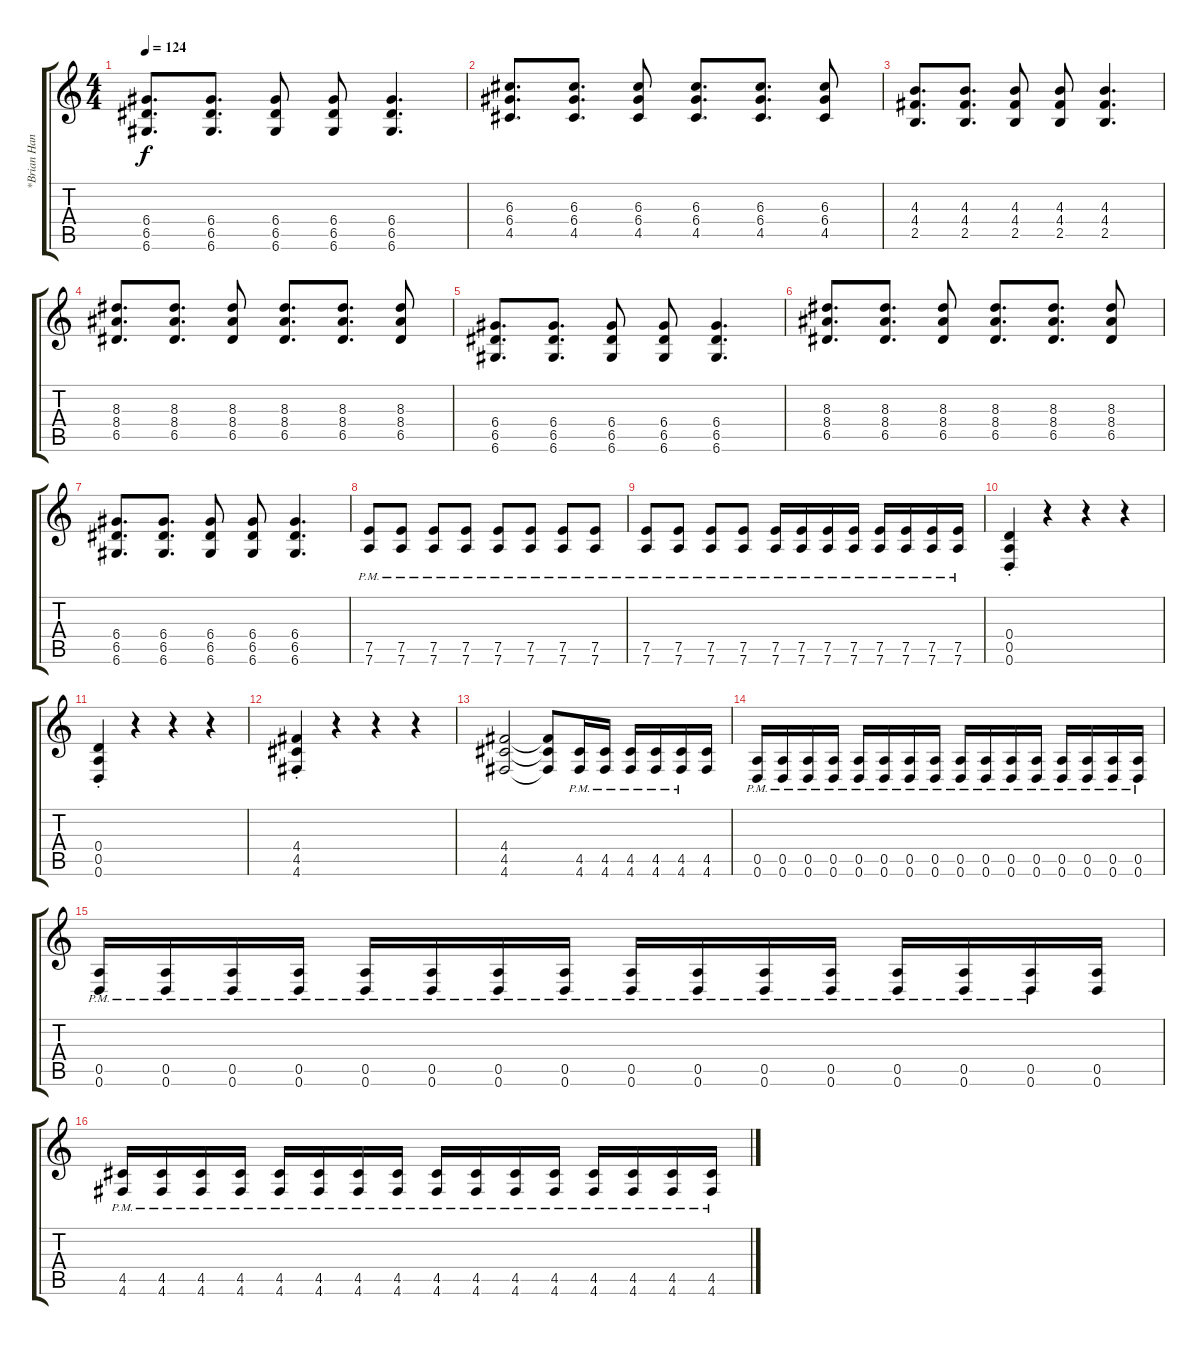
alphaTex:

\track ("*Brian Haner*" "*Brian Han") {instrument distortionguitar}
\staff {score tabs}
\tuning (E4 B3 G3 D3 A2 D2) {hide}
\ts (4 4)
\tempo 124
\clef g2
\ks c
(6.4 6.5 6.6).8{d dy f} (6.4 6.5 6.6).8{d} (6.4 6.5 6.6).8 (6.4 6.5 6.6).8 (6.4 6.5 6.6).4{d} |
(6.3 6.4 4.5).8{d} (6.3 6.4 4.5).8{d} (6.3 6.4 4.5).8 (6.3 6.4 4.5).8{d} (6.3 6.4 4.5).8{d} (6.3 6.4 4.5).8 |
(4.3 4.4 2.5).8{d} (4.3 4.4 2.5).8{d} (4.3 4.4 2.5).8 (4.3 4.4 2.5).8 (4.3 4.4 2.5).4{d} |
(8.3 8.4 6.5).8{d} (8.3 8.4 6.5).8{d} (8.3 8.4 6.5).8 (8.3 8.4 6.5).8{d} (8.3 8.4 6.5).8{d} (8.3 8.4 6.5).8 |
(6.4 6.5 6.6).8{d} (6.4 6.5 6.6).8{d} (6.4 6.5 6.6).8 (6.4 6.5 6.6).8 (6.4 6.5 6.6).4{d} |
(8.3 8.4 6.5).8{d} (8.3 8.4 6.5).8{d} (8.3 8.4 6.5).8 (8.3 8.4 6.5).8{d} (8.3 8.4 6.5).8{d} (8.3 8.4 6.5).8 |
(6.4 6.5 6.6).8{d} (6.4 6.5 6.6).8{d} (6.4 6.5 6.6).8 (6.4 6.5 6.6).8 (6.4 6.5 6.6).4{d} |
(7.5{pm} 7.6{pm}).8 (7.5{pm} 7.6{pm}).8 (7.5{pm} 7.6{pm}).8 (7.5{pm} 7.6{pm}).8 (7.5{pm} 7.6{pm}).8 (7.5{pm} 7.6{pm}).8 (7.5{pm} 7.6{pm}).8 (7.5{pm} 7.6{pm}).8 |
(7.5{pm} 7.6{pm}).8 (7.5{pm} 7.6{pm}).8 (7.5{pm} 7.6{pm}).8 (7.5{pm} 7.6{pm}).8 (7.5{pm} 7.6{pm}).16 (7.5{pm} 7.6{pm}).16 (7.5{pm} 7.6{pm}).16 (7.5{pm} 7.6{pm}).16 (7.5{pm} 7.6{pm}).16 (7.5{pm} 7.6{pm}).16 (7.5{pm} 7.6{pm}).16 (7.5{pm} 7.6{pm}).16 |
(0.4{st} 0.5{st} 0.6{st}).4 r.4 r.4 r.4 |
(0.4{st} 0.5{st} 0.6{st}).4 r.4 r.4 r.4 |
(4.4{st} 4.5{st} 4.6{st}).4 r.4 r.4 r.4 |
(4.4 4.5 4.6).2 (4.4{t} 4.5{t} 4.6{t}).8 (4.5{pm} 4.6{pm}).16 (4.5{pm} 4.6{pm}).16 (4.5{pm} 4.6{pm}).16 (4.5{pm} 4.6{pm}).16 (4.5{pm} 4.6{pm}).16 (4.5 4.6).16 |
(0.5{pm} 0.6{pm}).16 (0.5{pm} 0.6{pm}).16 (0.5{pm} 0.6{pm}).16 (0.5{pm} 0.6{pm}).16 (0.5{pm} 0.6{pm}).16 (0.5{pm} 0.6{pm}).16 (0.5{pm} 0.6{pm}).16 (0.5{pm} 0.6{pm}).16 (0.5{pm} 0.6{pm}).16 (0.5{pm} 0.6{pm}).16 (0.5{pm} 0.6{pm}).16 (0.5{pm} 0.6{pm}).16 (0.5{pm} 0.6{pm}).16 (0.5{pm} 0.6{pm}).16 (0.5{pm} 0.6{pm}).16 (0.5{pm} 0.6{pm}).16 |
(0.5{pm} 0.6{pm}).16 (0.5{pm} 0.6{pm}).16 (0.5{pm} 0.6{pm}).16 (0.5{pm} 0.6{pm}).16 (0.5{pm} 0.6{pm}).16 (0.5{pm} 0.6{pm}).16 (0.5{pm} 0.6{pm}).16 (0.5{pm} 0.6{pm}).16 (0.5{pm} 0.6{pm}).16 (0.5{pm} 0.6{pm}).16 (0.5{pm} 0.6{pm}).16 (0.5{pm} 0.6{pm}).16 (0.5{pm} 0.6{pm}).16 (0.5{pm} 0.6{pm}).16 (0.5{pm} 0.6{pm}).16 (0.5 0.6).16 |
(4.5{pm} 4.6{pm}).16 (4.5{pm} 4.6{pm}).16 (4.5{pm} 4.6{pm}).16 (4.5{pm} 4.6{pm}).16 (4.5{pm} 4.6{pm}).16 (4.5{pm} 4.6{pm}).16 (4.5{pm} 4.6{pm}).16 (4.5{pm} 4.6{pm}).16 (4.5{pm} 4.6{pm}).16 (4.5{pm} 4.6{pm}).16 (4.5{pm} 4.6{pm}).16 (4.5{pm} 4.6{pm}).16 (4.5{pm} 4.6{pm}).16 (4.5{pm} 4.6{pm}).16 (4.5{pm} 4.6{pm}).16 (4.5{pm} 4.6{pm}).16
